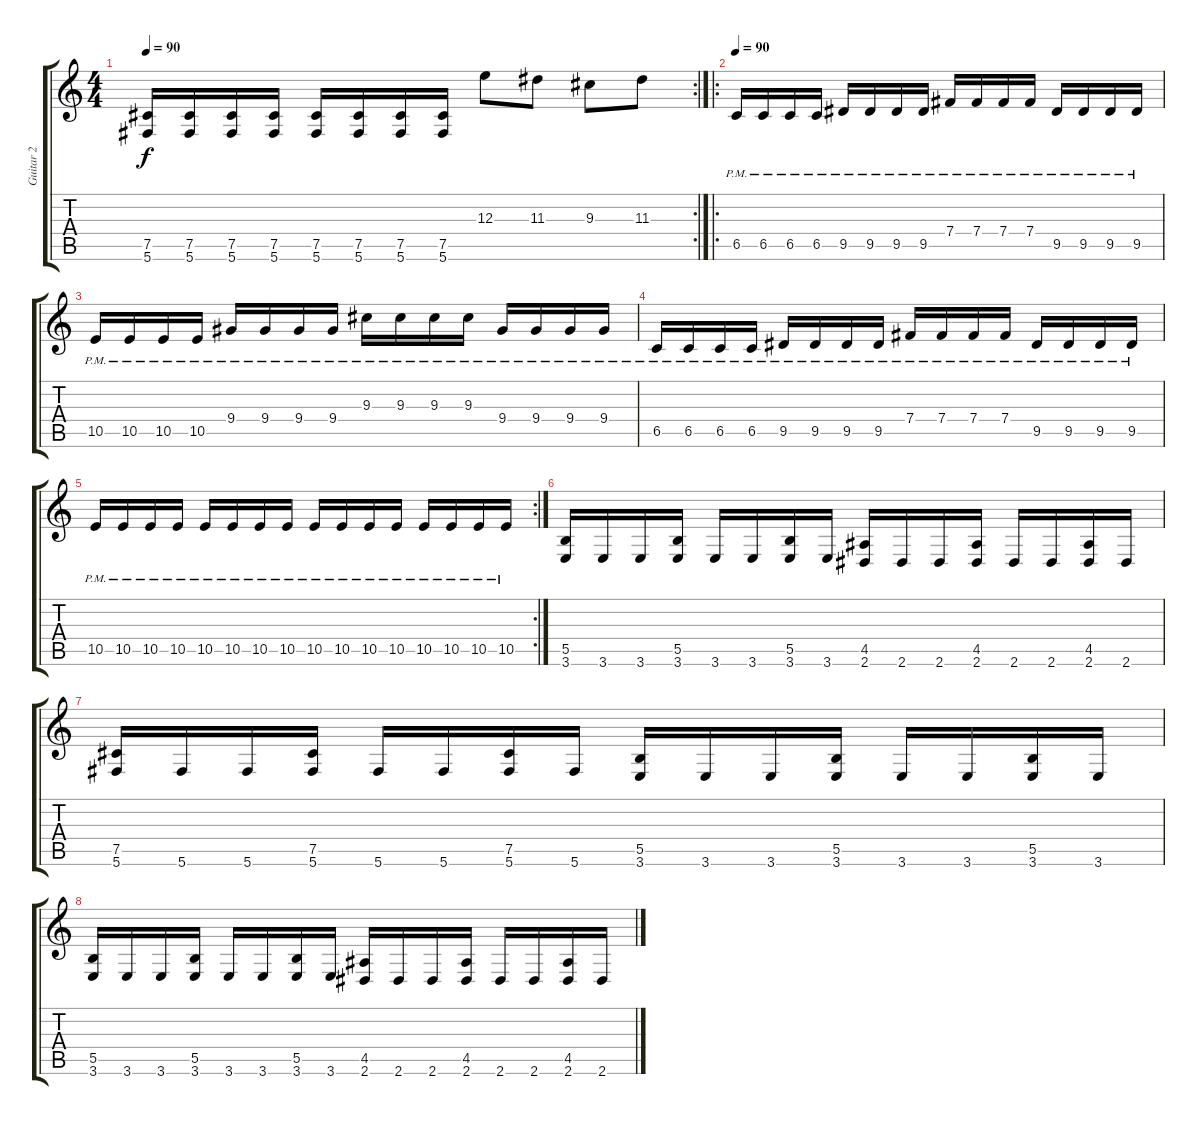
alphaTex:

\track ("Guitar 2 " "Guitar 2 ") {instrument distortionguitar}
\staff {score tabs}
\tuning (Db4 Ab3 E3 B2 Gb2 Db2) {hide}
\rc 2
\ts (4 4)
\tempo 90
\clef g2
\ks c
(7.5 5.6).16{dy f} (7.5 5.6).16 (7.5 5.6).16 (7.5 5.6).16 (7.5 5.6).16 (7.5 5.6).16 (7.5 5.6).16 (7.5 5.6).16 12.3.8 11.3.8 9.3.8 11.3.8 |
\ro
\tempo 90
6.5{pm}.16 6.5{pm}.16 6.5{pm}.16 6.5{pm}.16 9.5{pm}.16 9.5{pm}.16 9.5{pm}.16 9.5{pm}.16 7.4{pm}.16 7.4{pm}.16 7.4{pm}.16 7.4{pm}.16 9.5{pm}.16 9.5{pm}.16 9.5{pm}.16 9.5{pm}.16 |
10.5{pm}.16 10.5{pm}.16 10.5{pm}.16 10.5{pm}.16 9.4{pm}.16 9.4{pm}.16 9.4{pm}.16 9.4{pm}.16 9.3{pm}.16 9.3{pm}.16 9.3{pm}.16 9.3{pm}.16 9.4{pm}.16 9.4{pm}.16 9.4{pm}.16 9.4{pm}.16 |
6.5{pm}.16 6.5{pm}.16 6.5{pm}.16 6.5{pm}.16 9.5{pm}.16 9.5{pm}.16 9.5{pm}.16 9.5{pm}.16 7.4{pm}.16 7.4{pm}.16 7.4{pm}.16 7.4{pm}.16 9.5{pm}.16 9.5{pm}.16 9.5{pm}.16 9.5{pm}.16 |
\rc 2
10.5{pm}.16 10.5{pm}.16 10.5{pm}.16 10.5{pm}.16 10.5{pm}.16 10.5{pm}.16 10.5{pm}.16 10.5{pm}.16 10.5{pm}.16 10.5{pm}.16 10.5{pm}.16 10.5{pm}.16 10.5{pm}.16 10.5{pm}.16 10.5{pm}.16 10.5{pm}.16 |
(5.5 3.6).16 3.6.16 3.6.16 (5.5 3.6).16 3.6.16 3.6.16 (5.5 3.6).16 3.6.16 (4.5 2.6).16 2.6.16 2.6.16 (4.5 2.6).16 2.6.16 2.6.16 (4.5 2.6).16 2.6.16 |
(7.5 5.6).16 5.6.16 5.6.16 (7.5 5.6).16 5.6.16 5.6.16 (7.5 5.6).16 5.6.16 (5.5 3.6).16 3.6.16 3.6.16 (5.5 3.6).16 3.6.16 3.6.16 (5.5 3.6).16 3.6.16 |
(5.5 3.6).16 3.6.16 3.6.16 (5.5 3.6).16 3.6.16 3.6.16 (5.5 3.6).16 3.6.16 (4.5 2.6).16 2.6.16 2.6.16 (4.5 2.6).16 2.6.16 2.6.16 (4.5 2.6).16 2.6.16
